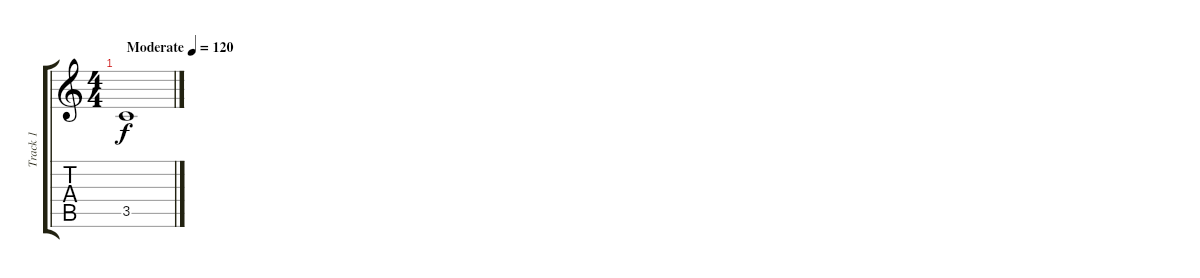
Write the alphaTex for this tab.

\track ("Track 1" "Track 1") {instrument acousticguitarsteel}
\staff {score tabs}
\tuning (E4 B3 G3 D3 A2 E2) {hide}
\ts (4 4)
\tempo (120 "Moderate")
\clef g2
\ks c
3.5.1{dy f instrument acousticguitarsteel}
